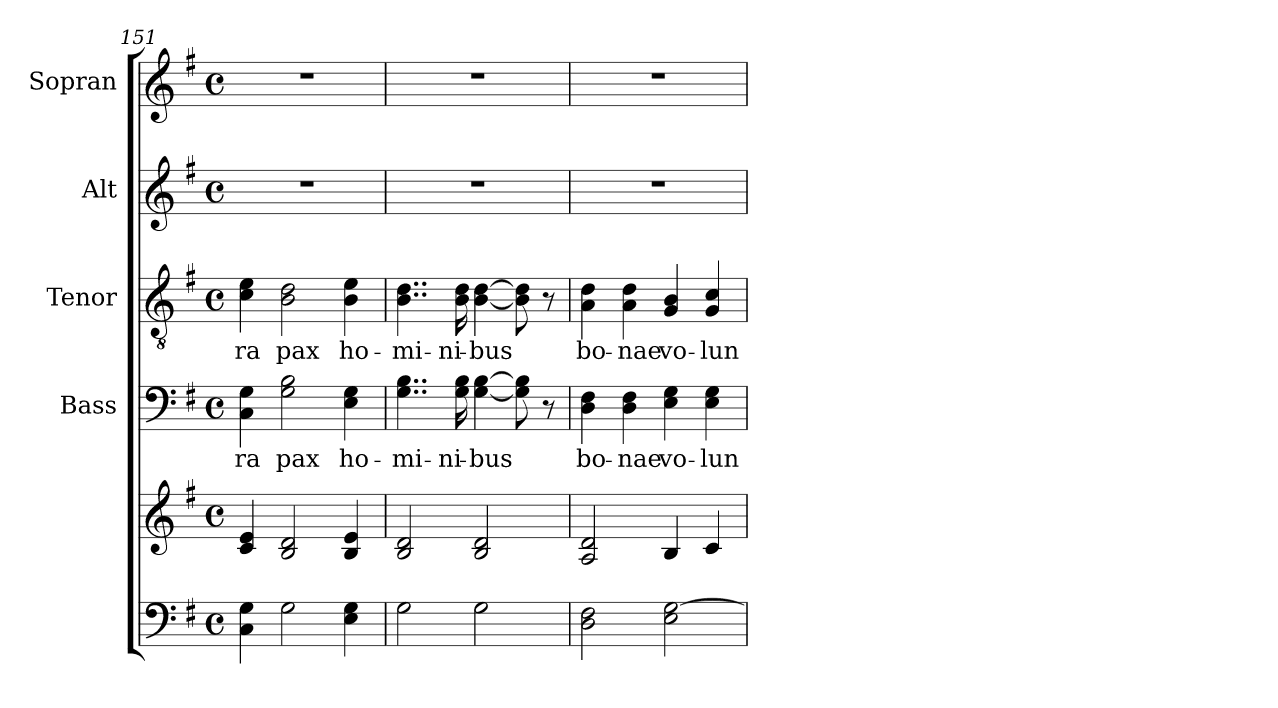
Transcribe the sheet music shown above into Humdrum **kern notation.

**kern	**kern	**kern	**text	**kern	**text	**kern	**kern
*part5	*part5	*part4	*part4	*part3	*part3	*part2	*part1
*staff6	*staff5	*staff4	*staff4	*staff3	*staff3	*staff2	*staff1
*	*	*I"Bass	*	*I"Tenor	*	*I"Alt	*I"Sopran
*	*	*I'B.	*	*I'T.	*	*I'A.	*I'S.
*clefF4	*clefG2	*clefF4	*	*clefGv2	*	*clefG2	*clefG2
*k[f#]	*k[f#]	*k[f#]	*	*k[f#]	*	*k[f#]	*k[f#]
*G:	*G:	*G:	*	*G:	*	*G:	*G:
*M4/4	*M4/4	*M4/4	*	*M4/4	*	*M4/4	*M4/4
*met(c)	*met(c)	*met(c)	*	*met(c)	*	*met(c)	*met(c)
=151	=151	=151	=151	=151	=151	=151	=151
!	!	!	!LO:LY:b	!	!LO:LY:b	!	!
4C\ 4G\	4c/ 4e/	4C\ 4G\	-ra	4c\ 4e\	-ra	1r	1r
!	!	!	!LO:LY:b	!	!LO:LY:b	!	!
2G\	2B/ 2d/	2G\ 2B\	pax	2B\ 2d\	pax	.	.
!	!	!	!LO:LY:b	!	!LO:LY:b	!	!
4E\ 4G\	4B/ 4e/	4E\ 4G\	ho-	4B\ 4e\	ho-	.	.
=152	=152	=152	=152	=152	=152	=152	=152
!	!	!	!LO:LY:b	!	!LO:LY:b	!	!
2G\	2B/ 2d/	4..G\ 4..B\	-mi-	4..B\ 4..d\	-mi-	1r	1r
!	!	!	!LO:LY:b	!	!LO:LY:b	!	!
.	.	16G\ 16B\	-ni-	16B\ 16d\	-ni-	.	.
!	!	!	!LO:LY:b	!	!LO:LY:b	!	!
2G\	2B/ 2d/	[4G\ [4B\	-bus	[4B\ [4d\	-bus	.	.
.	.	8G\] 8B\]	.	8B\] 8d\]	.	.	.
.	.	8r	.	8r	.	.	.
=153	=153	=153	=153	=153	=153	=153	=153
!	!	!	!LO:LY:b	!	!LO:LY:b	!	!
2D\ 2F#\	2A/ 2d/	4D\ 4F#\	bo-	4A\ 4d\	bo-	1r	1r
!	!	!	!LO:LY:b	!	!LO:LY:b	!	!
.	.	4D\ 4F#\	-nae	4A\ 4d\	-nae	.	.
!	!	!	!LO:LY:b	!	!LO:LY:b	!	!
2E\ [2G\	4B/	4E\ 4G\	vo-	4G/ 4B/	vo-	.	.
!	!	!	!LO:LY:b	!	!LO:LY:b	!	!
.	4c/	4E\ 4G\	-lun-	4G/ 4c/	-lun-	.	.
=	=	=	=	=	=	=	=
*-	*-	*-	*-	*-	*-	*-	*-
